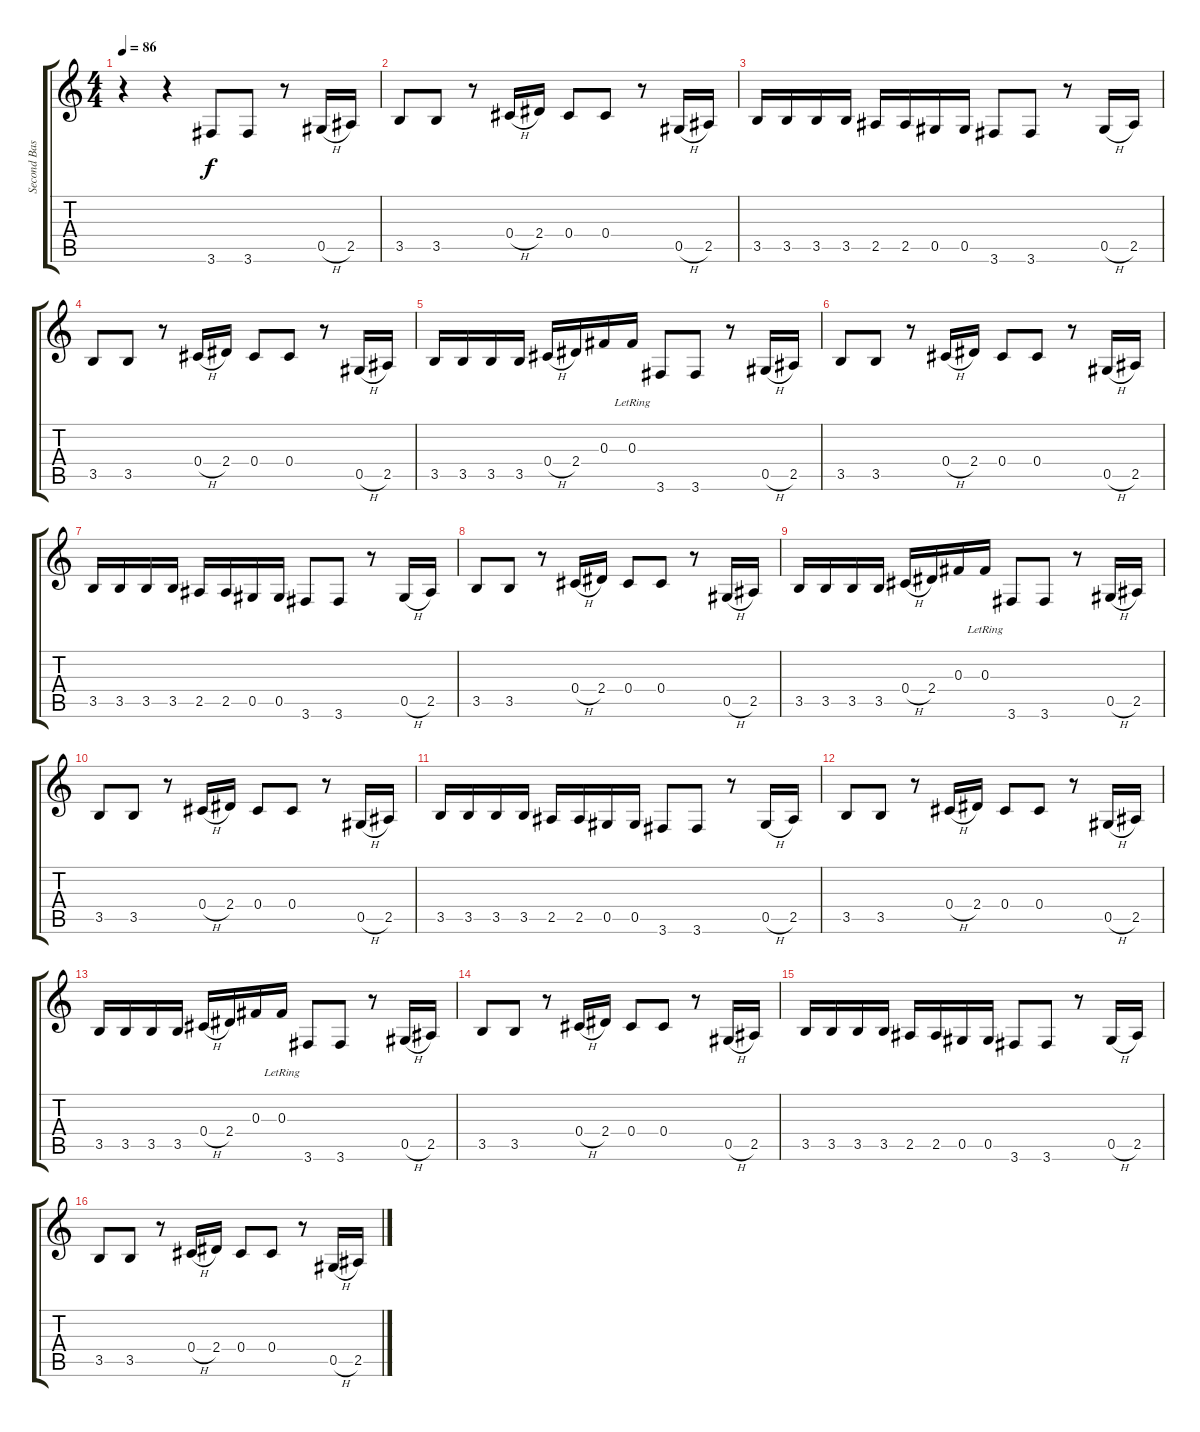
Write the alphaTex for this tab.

\track ("Second Bass" "Second Bas") {instrument electricguitarjazz}
\staff {score tabs}
\tuning (Eb4 Bb3 Gb3 Db3 Ab2 Eb2) {hide}
\ts (4 4)
\tempo 86
\clef g2
\ks c
r.4{dy f instrument electricguitarjazz} r.4 3.6.8 3.6.8 r.8 0.5{h}.16 2.5.16 |
3.5.8 3.5.8 r.8 0.4{h}.16 2.4.16 0.4.8 0.4.8 r.8 0.5{h}.16 2.5.16 |
3.5.16 3.5.16 3.5.16 3.5.16 2.5.16 2.5.16 0.5.16 0.5.16 3.6.8 3.6.8 r.8 0.5{h}.16 2.5.16 |
3.5.8 3.5.8 r.8 0.4{h}.16 2.4.16 0.4.8 0.4.8 r.8 0.5{h}.16 2.5.16 |
3.5.16 3.5.16 3.5.16 3.5.16 0.4{h}.16 2.4.16 0.3.16 0.3{lr}.16 3.6.8 3.6.8 r.8 0.5{h}.16 2.5.16 |
3.5.8 3.5.8 r.8 0.4{h}.16 2.4.16 0.4.8 0.4.8 r.8 0.5{h}.16 2.5.16 |
3.5.16 3.5.16 3.5.16 3.5.16 2.5.16 2.5.16 0.5.16 0.5.16 3.6.8 3.6.8 r.8 0.5{h}.16 2.5.16 |
3.5.8 3.5.8 r.8 0.4{h}.16 2.4.16 0.4.8 0.4.8 r.8 0.5{h}.16 2.5.16 |
3.5.16 3.5.16 3.5.16 3.5.16 0.4{h}.16 2.4.16 0.3.16 0.3{lr}.16 3.6.8 3.6.8 r.8 0.5{h}.16 2.5.16 |
3.5.8 3.5.8 r.8 0.4{h}.16 2.4.16 0.4.8 0.4.8 r.8 0.5{h}.16 2.5.16 |
3.5.16 3.5.16 3.5.16 3.5.16 2.5.16 2.5.16 0.5.16 0.5.16 3.6.8 3.6.8 r.8 0.5{h}.16 2.5.16 |
3.5.8 3.5.8 r.8 0.4{h}.16 2.4.16 0.4.8 0.4.8 r.8 0.5{h}.16 2.5.16 |
3.5.16 3.5.16 3.5.16 3.5.16 0.4{h}.16 2.4.16 0.3.16 0.3{lr}.16 3.6.8 3.6.8 r.8 0.5{h}.16 2.5.16 |
3.5.8 3.5.8 r.8 0.4{h}.16 2.4.16 0.4.8 0.4.8 r.8 0.5{h}.16 2.5.16 |
3.5.16 3.5.16 3.5.16 3.5.16 2.5.16 2.5.16 0.5.16 0.5.16 3.6.8 3.6.8 r.8 0.5{h}.16 2.5.16 |
3.5.8 3.5.8 r.8 0.4{h}.16 2.4.16 0.4.8 0.4.8 r.8 0.5{h}.16 2.5.16
